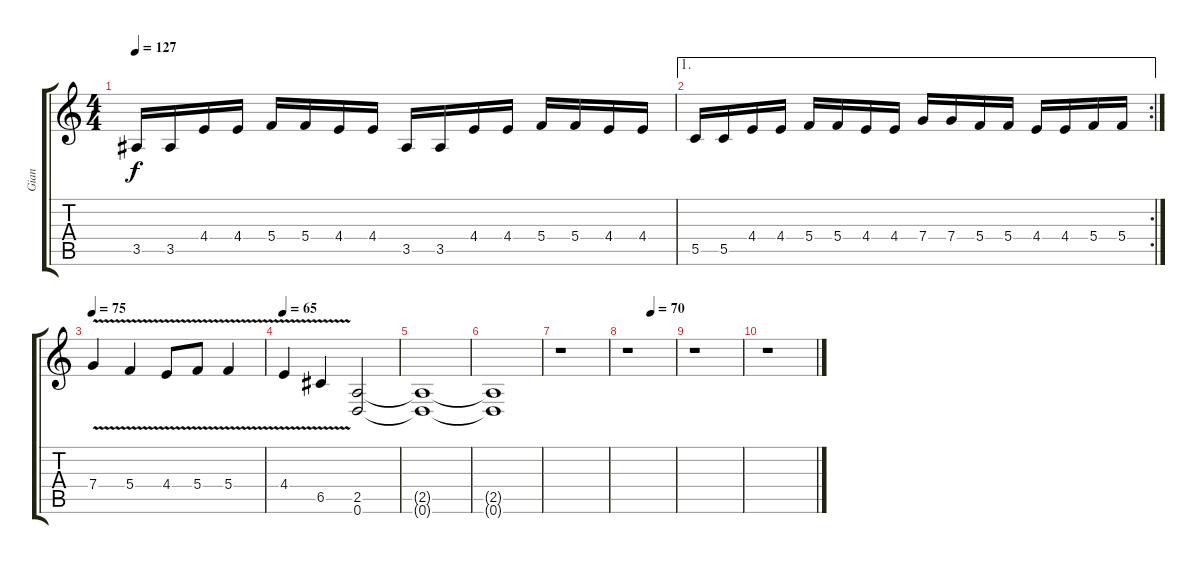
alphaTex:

\track ("Gian" "Gian") {instrument distortionguitar}
\staff {score tabs}
\tuning (D4 A3 F3 C3 G2 D2) {hide}
\ts (4 4)
\tempo 127
\clef g2
\ks c
3.5.16{dy f} 3.5.16 4.4.16 4.4.16 5.4.16 5.4.16 4.4.16 4.4.16 3.5.16 3.5.16 4.4.16 4.4.16 5.4.16 5.4.16 4.4.16 4.4.16 |
\ae 1
\rc 2
5.5.16 5.5.16 4.4.16 4.4.16 5.4.16 5.4.16 4.4.16 4.4.16 7.4.16 7.4.16 5.4.16 5.4.16 4.4.16 4.4.16 5.4.16 5.4.16 |
\tempo 75
7.4{v}.4 5.4{v}.4 4.4{v}.8 5.4{v}.8 5.4{v}.4 |
\tempo 65
4.4{v}.4 6.5{v}.4 (2.5 0.6).2 |
(2.5{t} 0.6{t}).1 |
(2.5{t} 0.6{t}).1{volume 11} |
r.1 |
\tempo (70 0.5)
r.1 |
r.1 |
r.1
